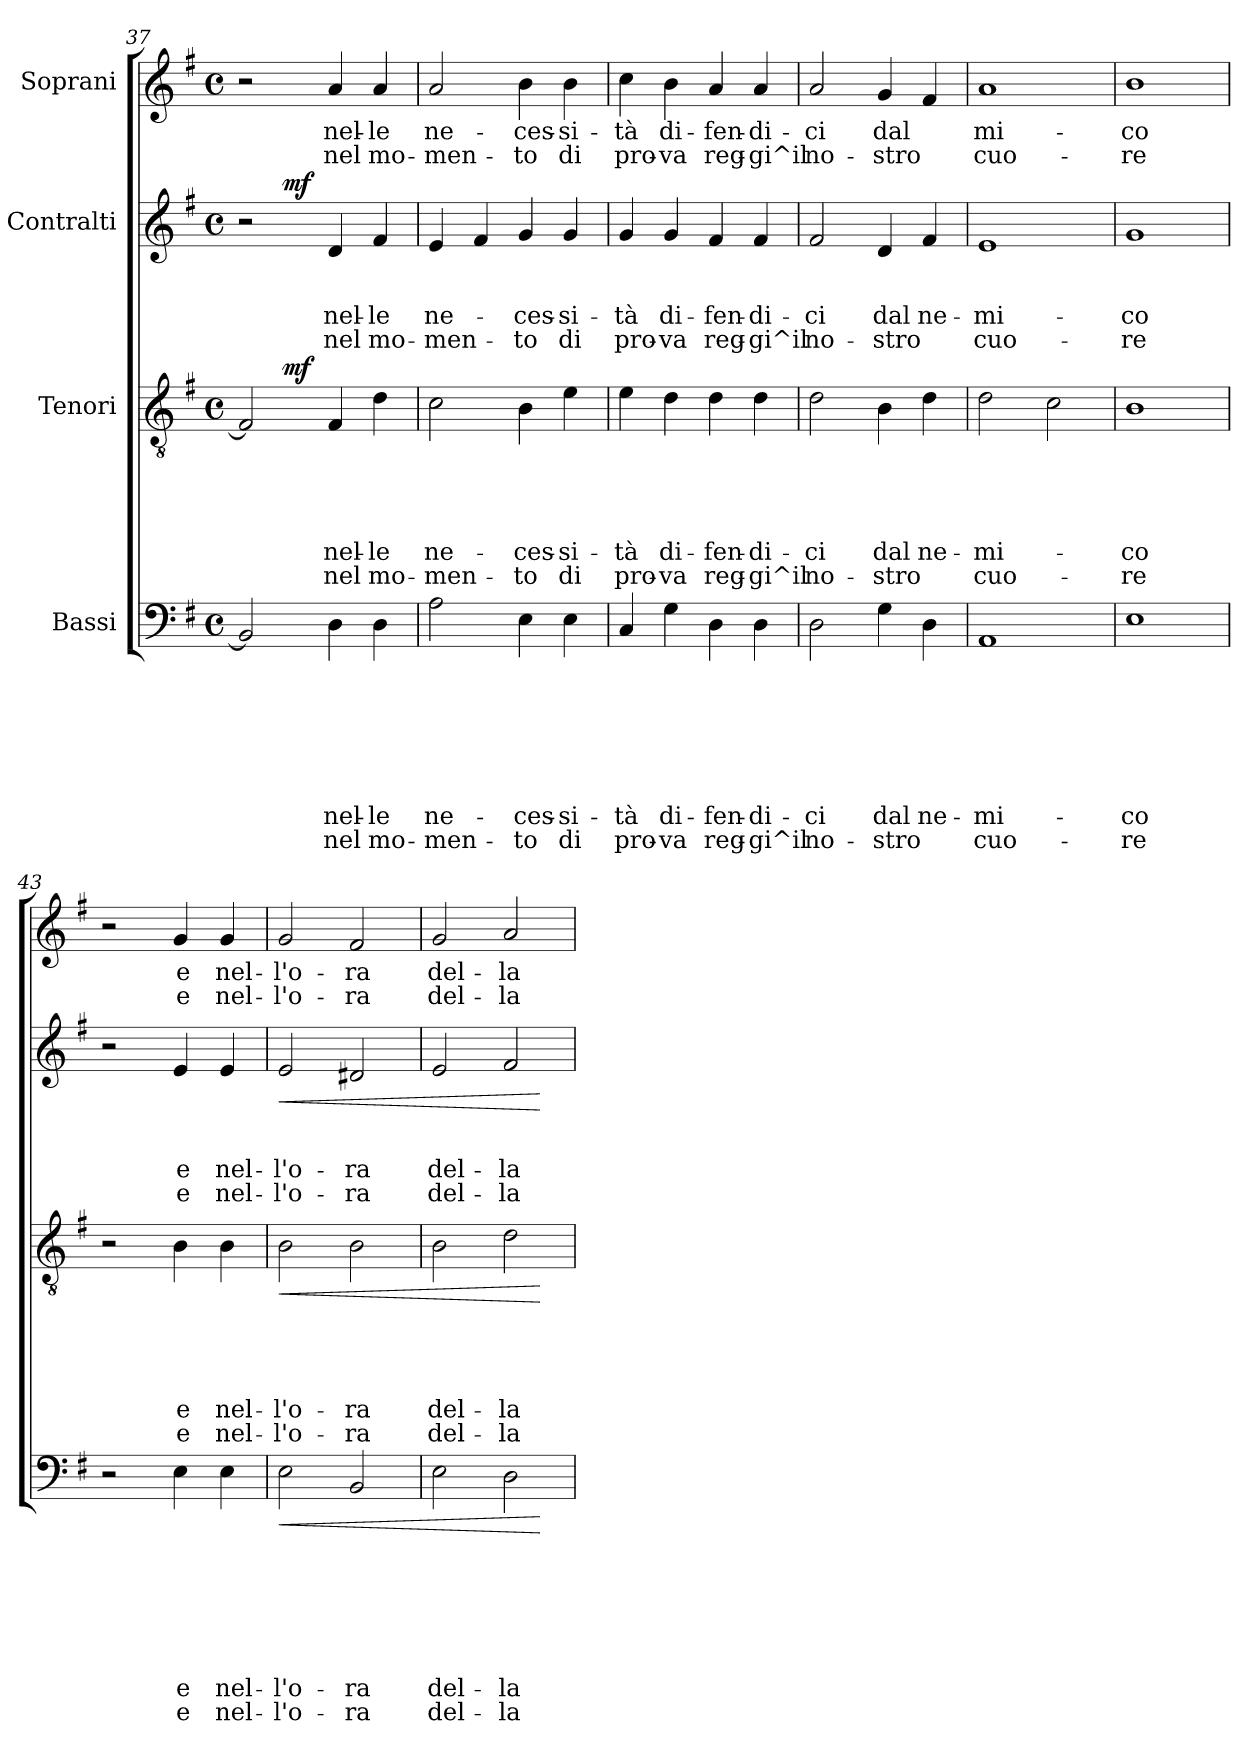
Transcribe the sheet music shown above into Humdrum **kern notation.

**kern	**text	**text	**text	**text	**text	**text	**text	**text	**dynam	**kern	**text	**text	**text	**text	**text	**text	**dynam	**kern	**text	**text	**text	**text	**dynam	**kern	**text	**text
*part4	*part4	*part4	*part4	*part4	*part4	*part4	*part4	*part4	*part4	*part3	*part3	*part3	*part3	*part3	*part3	*part3	*part3	*part2	*part2	*part2	*part2	*part2	*part2	*part1	*part1	*part1
*staff4	*staff4	*staff4	*staff4	*staff4	*staff4	*staff4	*staff4	*staff4	*staff4	*staff3	*staff3	*staff3	*staff3	*staff3	*staff3	*staff3	*staff3	*staff2	*staff2	*staff2	*staff2	*staff2	*staff2	*staff1	*staff1	*staff1
*I"Bassi	*	*	*	*	*	*	*	*	*	*I"Tenori	*	*	*	*	*	*	*	*I"Contralti	*	*	*	*	*	*I"Soprani	*	*
!!LO:PB:g=z
*clefF4	*	*	*	*	*	*	*	*	*	*clefGv2	*	*	*	*	*	*	*	*clefG2	*	*	*	*	*	*clefG2	*	*
*k[f#]	*	*	*	*	*	*	*	*	*	*k[f#]	*	*	*	*	*	*	*	*k[f#]	*	*	*	*	*	*k[f#]	*	*
*G:	*	*	*	*	*	*	*	*	*	*G:	*	*	*	*	*	*	*	*G:	*	*	*	*	*	*G:	*	*
*M4/4	*	*	*	*	*	*	*	*	*	*M4/4	*	*	*	*	*	*	*	*M4/4	*	*	*	*	*	*M4/4	*	*
*met(c)	*	*	*	*	*	*	*	*	*	*met(c)	*	*	*	*	*	*	*	*met(c)	*	*	*	*	*	*met(c)	*	*
=37	=37	=37	=37	=37	=37	=37	=37	=37	=37	=37	=37	=37	=37	=37	=37	=37	=37	=37	=37	=37	=37	=37	=37	=37	=37	=37
*^	*	*	*	*	*	*	*	*	*	*^	*	*	*	*	*	*	*	*^	*	*	*	*	*	*	*	*
2BB/]	4ryy	.	.	.	.	.	.	.	.	.	2F#/]	4ryy	.	.	.	.	.	.	.	2r	4ryy	.	.	.	.	.	2r	.	.
!	!	!	!	!	!	!	!	!	!	!LO:DY:a	!	!	!	!	!	!	!	!	!	!	!	!	!	!	!	!	!	!	!
!	!	!	!	!	!	!	!	!	!	!LO:DY:n=1:b	!	!	!	!	!	!	!	!	!LO:DY:a	!	!	!	!	!	!	!LO:DY:a	!	!	!
.	2.ryy	.	.	.	.	.	.	.	.	mf mf	.	2.ryy	.	.	.	.	.	.	mf	.	2.ryy	.	.	.	.	mf	.	.	.
!	!	!	!	!	!	!	!	!LO:LY:b	!LO:LY:b	!	!	!	!	!	!	!	!LO:LY:b	!LO:LY:b	!	!	!	!	!	!LO:LY:b	!LO:LY:b	!	!	!LO:LY:b	!LO:LY:b
4D\	.	.	.	.	.	.	.	nel-	nel	.	4F#/	.	.	.	.	.	nel-	nel	.	4d/	.	.	.	nel-	nel	.	4a/	nel-	nel
!	!	!	!	!	!	!	!	!LO:LY:b	!LO:LY:b	!	!	!	!	!	!	!	!LO:LY:b	!LO:LY:b	!	!	!	!	!	!LO:LY:b	!LO:LY:b	!	!	!LO:LY:b	!LO:LY:b
4D\	.	.	.	.	.	.	.	-le	mo-	.	4d\	.	.	.	.	.	-le	mo-	.	4f#/	.	.	.	-le	mo-	.	4a/	-le	mo-
=38	=38	=38	=38	=38	=38	=38	=38	=38	=38	=38	=38	=38	=38	=38	=38	=38	=38	=38	=38	=38	=38	=38	=38	=38	=38	=38	=38	=38	=38
!	!	!	!	!	!	!	!	!LO:LY:b	!LO:LY:b	!	!	!	!	!	!	!	!LO:LY:b	!LO:LY:b	!	!	!	!	!	!LO:LY:b	!LO:LY:b	!	!	!LO:LY:b	!LO:LY:b
*v	*v	*	*	*	*	*	*	*	*	*	*	*	*	*	*	*	*	*	*	*v	*v	*	*	*	*	*	*	*	*
*	*	*	*	*	*	*	*	*	*	*v	*v	*	*	*	*	*	*	*	*	*	*	*	*	*	*	*	*
2A\	.	.	.	.	.	.	ne-	-men-	.	2c\	.	.	.	.	ne-	-men-	.	4e/	.	.	ne-	-men-	.	2a/	ne-	-men-
.	.	.	.	.	.	.	.	.	.	.	.	.	.	.	.	.	.	4f#/	.	.	.	.	.	.	.	.
!	!	!	!	!	!	!	!LO:LY:b	!LO:LY:b	!	!	!	!	!	!	!LO:LY:b	!LO:LY:b	!	!	!	!	!LO:LY:b	!LO:LY:b	!	!	!LO:LY:b	!LO:LY:b
4E\	.	.	.	.	.	.	-ces-	-to	.	4B\	.	.	.	.	-ces-	-to	.	4g/	.	.	-ces-	-to	.	4b\	-ces-	-to
!	!	!	!	!	!	!	!LO:LY:b	!LO:LY:b	!	!	!	!	!	!	!LO:LY:b	!LO:LY:b	!	!	!	!	!LO:LY:b	!LO:LY:b	!	!	!LO:LY:b	!LO:LY:b
4E\	.	.	.	.	.	.	-si-	di	.	4e\	.	.	.	.	-si-	di	.	4g/	.	.	-si-	di	.	4b\	-si-	di
=39	=39	=39	=39	=39	=39	=39	=39	=39	=39	=39	=39	=39	=39	=39	=39	=39	=39	=39	=39	=39	=39	=39	=39	=39	=39	=39
!	!	!	!	!	!	!	!LO:LY:b	!LO:LY:b	!	!	!	!	!	!	!LO:LY:b	!LO:LY:b	!	!	!	!	!LO:LY:b	!LO:LY:b	!	!	!LO:LY:b	!LO:LY:b
4C/	.	.	.	.	.	.	-tà	pro-	.	4e\	.	.	.	.	-tà	pro-	.	4g/	.	.	-tà	pro-	.	4cc\	-tà	pro-
!	!	!	!	!	!	!	!LO:LY:b	!LO:LY:b	!	!	!	!	!	!	!LO:LY:b	!LO:LY:b	!	!	!	!	!LO:LY:b	!LO:LY:b	!	!	!LO:LY:b	!LO:LY:b
4G\	.	.	.	.	.	.	di-	-va	.	4d\	.	.	.	.	di-	-va	.	4g/	.	.	di-	-va	.	4b\	di-	-va
!	!	!	!	!	!	!	!LO:LY:b	!LO:LY:b	!	!	!	!	!	!	!LO:LY:b	!LO:LY:b	!	!	!	!	!LO:LY:b	!LO:LY:b	!	!	!LO:LY:b	!LO:LY:b
4D\	.	.	.	.	.	.	-fen-	reg-	.	4d\	.	.	.	.	-fen-	reg-	.	4f#/	.	.	-fen-	reg-	.	4a/	-fen-	reg-
!	!	!	!	!	!	!	!LO:LY:b	!LO:LY:b	!	!	!	!	!	!	!LO:LY:b	!LO:LY:b	!	!	!	!	!LO:LY:b	!LO:LY:b	!	!	!LO:LY:b	!LO:LY:b
4D\	.	.	.	.	.	.	-di-	-gi^il	.	4d\	.	.	.	.	-di-	-gi^il	.	4f#/	.	.	-di-	-gi^il	.	4a/	-di-	-gi^il
=40	=40	=40	=40	=40	=40	=40	=40	=40	=40	=40	=40	=40	=40	=40	=40	=40	=40	=40	=40	=40	=40	=40	=40	=40	=40	=40
!	!	!	!	!	!	!	!LO:LY:b	!LO:LY:b	!	!	!	!	!	!	!LO:LY:b	!LO:LY:b	!	!	!	!	!LO:LY:b	!LO:LY:b	!	!	!LO:LY:b	!LO:LY:b
2D\	.	.	.	.	.	.	-ci	no-	.	2d\	.	.	.	.	-ci	no-	.	2f#/	.	.	-ci	no-	.	2a/	-ci	no-
!	!	!	!	!	!	!	!LO:LY:b	!LO:LY:b	!	!	!	!	!	!	!LO:LY:b	!LO:LY:b	!	!	!	!	!LO:LY:b	!LO:LY:b	!	!	!LO:LY:b	!LO:LY:b
4G\	.	.	.	.	.	.	dal	-stro	.	4B\	.	.	.	.	dal	-stro	.	4d/	.	.	dal	-stro	.	4g/	dal	-stro
!	!	!	!	!	!	!	!LO:LY:b	!	!	!	!	!	!	!	!LO:LY:b	!	!	!	!	!	!LO:LY:b	!	!	!	!	!
4D\	.	.	.	.	.	.	ne-	.	.	4d\	.	.	.	.	ne-	.	.	4f#/	.	.	ne-	.	.	4f#/	.	.
=41	=41	=41	=41	=41	=41	=41	=41	=41	=41	=41	=41	=41	=41	=41	=41	=41	=41	=41	=41	=41	=41	=41	=41	=41	=41	=41
!	!	!	!	!	!	!	!LO:LY:b	!LO:LY:b	!	!	!	!	!	!	!LO:LY:b	!LO:LY:b	!	!	!	!	!LO:LY:b	!LO:LY:b	!	!	!LO:LY:b	!LO:LY:b
1AA	.	.	.	.	.	.	-mi-	cuo-	.	2d\	.	.	.	.	-mi-	cuo-	.	1e	.	.	-mi-	cuo-	.	1a	-mi-	cuo-
.	.	.	.	.	.	.	.	.	.	2c\	.	.	.	.	.	.	.	.	.	.	.	.	.	.	.	.
=42	=42	=42	=42	=42	=42	=42	=42	=42	=42	=42	=42	=42	=42	=42	=42	=42	=42	=42	=42	=42	=42	=42	=42	=42	=42	=42
!	!	!	!	!	!	!	!LO:LY:b	!LO:LY:b	!	!	!	!	!	!	!LO:LY:b	!LO:LY:b	!	!	!	!	!LO:LY:b	!LO:LY:b	!	!	!LO:LY:b	!LO:LY:b
1E	.	.	.	.	.	.	-co	-re	.	1B	.	.	.	.	-co	-re	.	1g	.	.	-co	-re	.	1b	-co	-re
!!LO:LB:g=z
=43	=43	=43	=43	=43	=43	=43	=43	=43	=43	=43	=43	=43	=43	=43	=43	=43	=43	=43	=43	=43	=43	=43	=43	=43	=43	=43
2r	.	.	.	.	.	.	.	.	.	2r	.	.	.	.	.	.	.	2r	.	.	.	.	.	2r	.	.
!	!	!	!	!	!	!	!LO:LY:b	!LO:LY:b	!	!	!	!	!	!	!LO:LY:b	!LO:LY:b	!	!	!	!	!LO:LY:b	!LO:LY:b	!	!	!LO:LY:b	!LO:LY:b
4E\	.	.	.	.	.	.	e	e	.	4B\	.	.	.	.	e	e	.	4e/	.	.	e	e	.	4g/	e	e
!	!	!	!	!	!	!	!LO:LY:b	!LO:LY:b	!	!	!	!	!	!	!LO:LY:b	!LO:LY:b	!	!	!	!	!LO:LY:b	!LO:LY:b	!	!	!LO:LY:b	!LO:LY:b
4E\	.	.	.	.	.	.	nel-	nel-	.	4B\	.	.	.	.	nel-	nel-	.	4e/	.	.	nel-	nel-	.	4g/	nel-	nel-
=44	=44	=44	=44	=44	=44	=44	=44	=44	=44	=44	=44	=44	=44	=44	=44	=44	=44	=44	=44	=44	=44	=44	=44	=44	=44	=44
!	!	!	!	!	!	!	!LO:LY:b	!LO:LY:b	!LO:HP:b	!	!	!	!	!	!LO:LY:b	!LO:LY:b	!LO:HP:b	!	!	!	!LO:LY:b	!LO:LY:b	!LO:HP:b	!	!LO:LY:b	!LO:LY:b
2E\	.	.	.	.	.	.	-l'o-	-l'o-	<	2B\	.	.	.	.	-l'o-	-l'o-	<	2e/	.	.	-l'o-	-l'o-	<	2g/	-l'o-	-l'o-
!	!	!	!	!	!	!	!LO:LY:b	!LO:LY:b	!	!	!	!	!	!	!LO:LY:b	!LO:LY:b	!	!	!	!	!LO:LY:b	!LO:LY:b	!	!	!LO:LY:b	!LO:LY:b
2BB/	.	.	.	.	.	.	-ra	-ra	.	2B\	.	.	.	.	-ra	-ra	.	2d#X/	.	.	-ra	-ra	.	2f#/	-ra	-ra
=45	=45	=45	=45	=45	=45	=45	=45	=45	=45	=45	=45	=45	=45	=45	=45	=45	=45	=45	=45	=45	=45	=45	=45	=45	=45	=45
!	!	!	!	!	!	!	!LO:LY:b	!LO:LY:b	!	!	!	!	!	!	!LO:LY:b	!LO:LY:b	!	!	!	!	!LO:LY:b	!LO:LY:b	!	!	!LO:LY:b	!LO:LY:b
2E\	.	.	.	.	.	.	del-	del-	.	2B\	.	.	.	.	del-	del-	.	2e/	.	.	del-	del-	.	2g/	del-	del-
!	!	!	!	!	!	!	!LO:LY:b	!LO:LY:b	!	!	!	!	!	!	!LO:LY:b	!LO:LY:b	!	!	!	!	!LO:LY:b	!LO:LY:b	!	!	!LO:LY:b	!LO:LY:b
2D\	.	.	.	.	.	.	-la	-la	.	2d\	.	.	.	.	-la	-la	.	2f#/	.	.	-la	-la	.	2a/	-la	-la
.	.	.	.	.	.	.	.	.	[	.	.	.	.	.	.	.	[	.	.	.	.	.	[	.	.	.
=	=	=	=	=	=	=	=	=	=	=	=	=	=	=	=	=	=	=	=	=	=	=	=	=	=	=
*-	*-	*-	*-	*-	*-	*-	*-	*-	*-	*-	*-	*-	*-	*-	*-	*-	*-	*-	*-	*-	*-	*-	*-	*-	*-	*-
